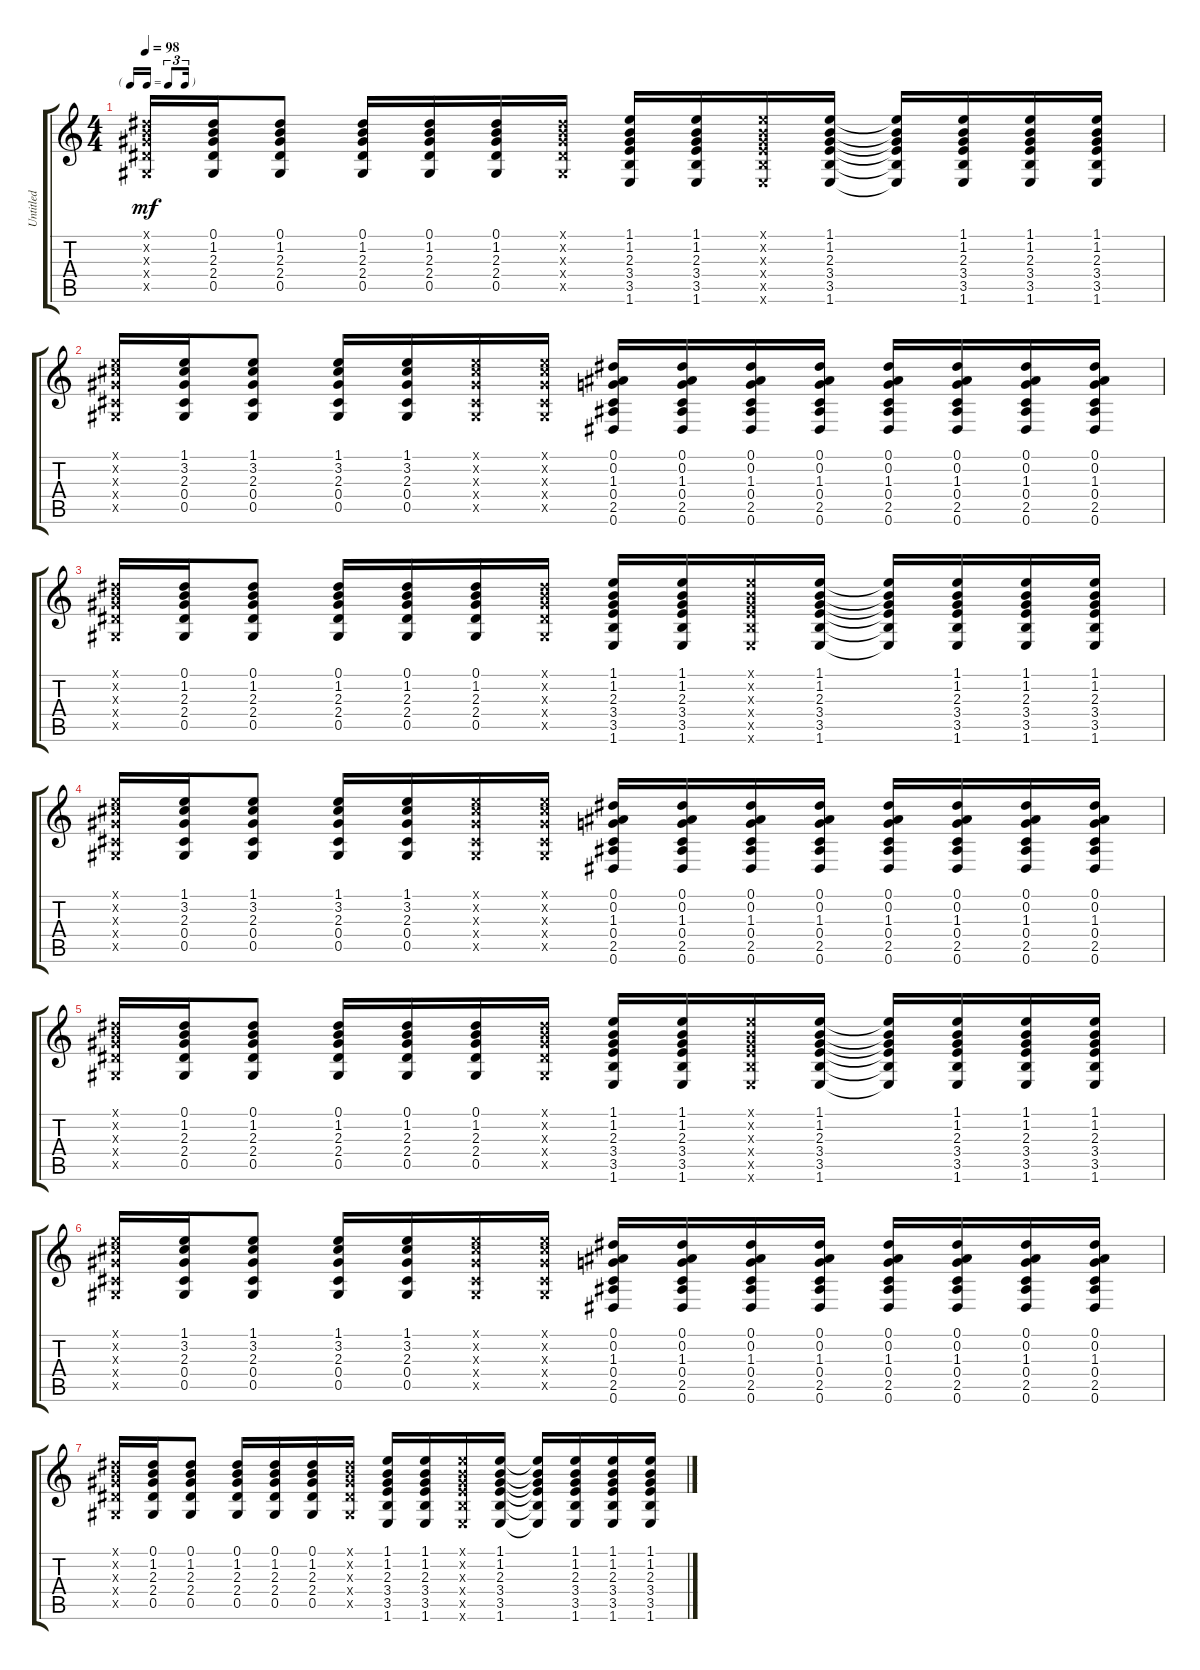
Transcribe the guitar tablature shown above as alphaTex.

\track ("Untitled" "Untitled") {instrument acousticguitarsteel}
\staff {score tabs}
\tuning (Eb4 Bb3 Gb3 Db3 Ab2 Eb2) {hide}
\ts (4 4)
\tf triplet16th
\tempo 98
\clef g2
\ks c
(0.1{x} 1.2{x} 2.3{x} 2.4{x} 0.5{x}).16{dy mf} (0.1 1.2 2.3 2.4 0.5).16 (0.1 1.2 2.3 2.4 0.5).8 (0.1 1.2 2.3 2.4 0.5).16 (0.1 1.2 2.3 2.4 0.5).16 (0.1 1.2 2.3 2.4 0.5).16 (0.1{x} 1.2{x} 2.3{x} 2.4{x} 0.5{x}).16 (1.1 1.2 2.3 3.4 3.5 1.6).16 (1.1 1.2 2.3 3.4 3.5 1.6).16 (1.1{x} 1.2{x} 2.3{x} 3.4{x} 3.5{x} 1.6{x}).16 (1.1 1.2 2.3 3.4 3.5 1.6).16 (1.1{t} 1.2{t} 2.3{t} 3.4{t} 3.5{t} 1.6{t}).16 (1.1 1.2 2.3 3.4 3.5 1.6).16 (1.1 1.2 2.3 3.4 3.5 1.6).16 (1.1 1.2 2.3 3.4 3.5 1.6).16 |
(1.1{x} 3.2{x} 2.3{x} 0.4{x} 0.5{x}).16 (1.1 3.2 2.3 0.4 0.5).16 (1.1 3.2 2.3 0.4 0.5).8 (1.1 3.2 2.3 0.4 0.5).16 (1.1 3.2 2.3 0.4 0.5).16 (1.1{x} 3.2{x} 2.3{x} 0.4{x} 0.5{x}).16 (1.1{x} 3.2{x} 2.3{x} 0.4{x} 0.5{x}).16 (0.1 0.2 1.3 0.4 2.5 0.6).16 (0.1 0.2 1.3 0.4 2.5 0.6).16 (0.1 0.2 1.3 0.4 2.5 0.6).16 (0.1 0.2 1.3 0.4 2.5 0.6).16 (0.1 0.2 1.3 0.4 2.5 0.6).16 (0.1 0.2 1.3 0.4 2.5 0.6).16 (0.1 0.2 1.3 0.4 2.5 0.6).16 (0.1 0.2 1.3 0.4 2.5 0.6).16 |
(0.1{x} 1.2{x} 2.3{x} 2.4{x} 0.5{x}).16 (0.1 1.2 2.3 2.4 0.5).16 (0.1 1.2 2.3 2.4 0.5).8 (0.1 1.2 2.3 2.4 0.5).16 (0.1 1.2 2.3 2.4 0.5).16 (0.1 1.2 2.3 2.4 0.5).16 (0.1{x} 1.2{x} 2.3{x} 2.4{x} 0.5{x}).16 (1.1 1.2 2.3 3.4 3.5 1.6).16 (1.1 1.2 2.3 3.4 3.5 1.6).16 (1.1{x} 1.2{x} 2.3{x} 3.4{x} 3.5{x} 1.6{x}).16 (1.1 1.2 2.3 3.4 3.5 1.6).16 (1.1{t} 1.2{t} 2.3{t} 3.4{t} 3.5{t} 1.6{t}).16 (1.1 1.2 2.3 3.4 3.5 1.6).16 (1.1 1.2 2.3 3.4 3.5 1.6).16 (1.1 1.2 2.3 3.4 3.5 1.6).16 |
(1.1{x} 3.2{x} 2.3{x} 0.4{x} 0.5{x}).16 (1.1 3.2 2.3 0.4 0.5).16 (1.1 3.2 2.3 0.4 0.5).8 (1.1 3.2 2.3 0.4 0.5).16 (1.1 3.2 2.3 0.4 0.5).16 (1.1{x} 3.2{x} 2.3{x} 0.4{x} 0.5{x}).16 (1.1{x} 3.2{x} 2.3{x} 0.4{x} 0.5{x}).16 (0.1 0.2 1.3 0.4 2.5 0.6).16 (0.1 0.2 1.3 0.4 2.5 0.6).16 (0.1 0.2 1.3 0.4 2.5 0.6).16 (0.1 0.2 1.3 0.4 2.5 0.6).16 (0.1 0.2 1.3 0.4 2.5 0.6).16 (0.1 0.2 1.3 0.4 2.5 0.6).16 (0.1 0.2 1.3 0.4 2.5 0.6).16 (0.1 0.2 1.3 0.4 2.5 0.6).16 |
(0.1{x} 1.2{x} 2.3{x} 2.4{x} 0.5{x}).16 (0.1 1.2 2.3 2.4 0.5).16 (0.1 1.2 2.3 2.4 0.5).8 (0.1 1.2 2.3 2.4 0.5).16 (0.1 1.2 2.3 2.4 0.5).16 (0.1 1.2 2.3 2.4 0.5).16 (0.1{x} 1.2{x} 2.3{x} 2.4{x} 0.5{x}).16 (1.1 1.2 2.3 3.4 3.5 1.6).16 (1.1 1.2 2.3 3.4 3.5 1.6).16 (1.1{x} 1.2{x} 2.3{x} 3.4{x} 3.5{x} 1.6{x}).16 (1.1 1.2 2.3 3.4 3.5 1.6).16 (1.1{t} 1.2{t} 2.3{t} 3.4{t} 3.5{t} 1.6{t}).16 (1.1 1.2 2.3 3.4 3.5 1.6).16 (1.1 1.2 2.3 3.4 3.5 1.6).16 (1.1 1.2 2.3 3.4 3.5 1.6).16 |
(1.1{x} 3.2{x} 2.3{x} 0.4{x} 0.5{x}).16 (1.1 3.2 2.3 0.4 0.5).16 (1.1 3.2 2.3 0.4 0.5).8 (1.1 3.2 2.3 0.4 0.5).16 (1.1 3.2 2.3 0.4 0.5).16 (1.1{x} 3.2{x} 2.3{x} 0.4{x} 0.5{x}).16 (1.1{x} 3.2{x} 2.3{x} 0.4{x} 0.5{x}).16 (0.1 0.2 1.3 0.4 2.5 0.6).16 (0.1 0.2 1.3 0.4 2.5 0.6).16 (0.1 0.2 1.3 0.4 2.5 0.6).16 (0.1 0.2 1.3 0.4 2.5 0.6).16 (0.1 0.2 1.3 0.4 2.5 0.6).16 (0.1 0.2 1.3 0.4 2.5 0.6).16 (0.1 0.2 1.3 0.4 2.5 0.6).16 (0.1 0.2 1.3 0.4 2.5 0.6).16 |
(0.1{x} 1.2{x} 2.3{x} 2.4{x} 0.5{x}).16 (0.1 1.2 2.3 2.4 0.5).16 (0.1 1.2 2.3 2.4 0.5).8 (0.1 1.2 2.3 2.4 0.5).16 (0.1 1.2 2.3 2.4 0.5).16 (0.1 1.2 2.3 2.4 0.5).16 (0.1{x} 1.2{x} 2.3{x} 2.4{x} 0.5{x}).16 (1.1 1.2 2.3 3.4 3.5 1.6).16 (1.1 1.2 2.3 3.4 3.5 1.6).16 (1.1{x} 1.2{x} 2.3{x} 3.4{x} 3.5{x} 1.6{x}).16 (1.1 1.2 2.3 3.4 3.5 1.6).16 (1.1{t} 1.2{t} 2.3{t} 3.4{t} 3.5{t} 1.6{t}).16 (1.1 1.2 2.3 3.4 3.5 1.6).16 (1.1 1.2 2.3 3.4 3.5 1.6).16 (1.1 1.2 2.3 3.4 3.5 1.6).16
